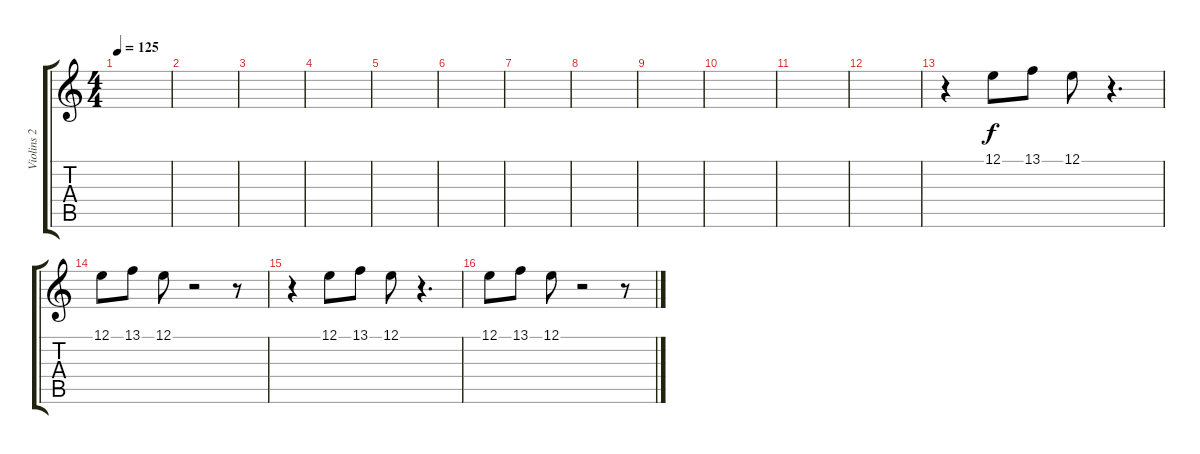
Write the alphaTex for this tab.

\track ("Violins 2" "Violins 2") {instrument violin}
\staff {score tabs}
\tuning (E4 B3 G3 D3 A2 E2) {hide}
\ts (4 4)
\tempo 125
\clef g2
\ks c
|
|
|
|
|
|
|
|
|
|
|
|
r.4 12.1.8 13.1.8 12.1.8 r.4{d} |
12.1.8 13.1.8 12.1.8 r.2 r.8 |
r.4 12.1.8 13.1.8 12.1.8 r.4{d} |
12.1.8 13.1.8 12.1.8 r.2 r.8
